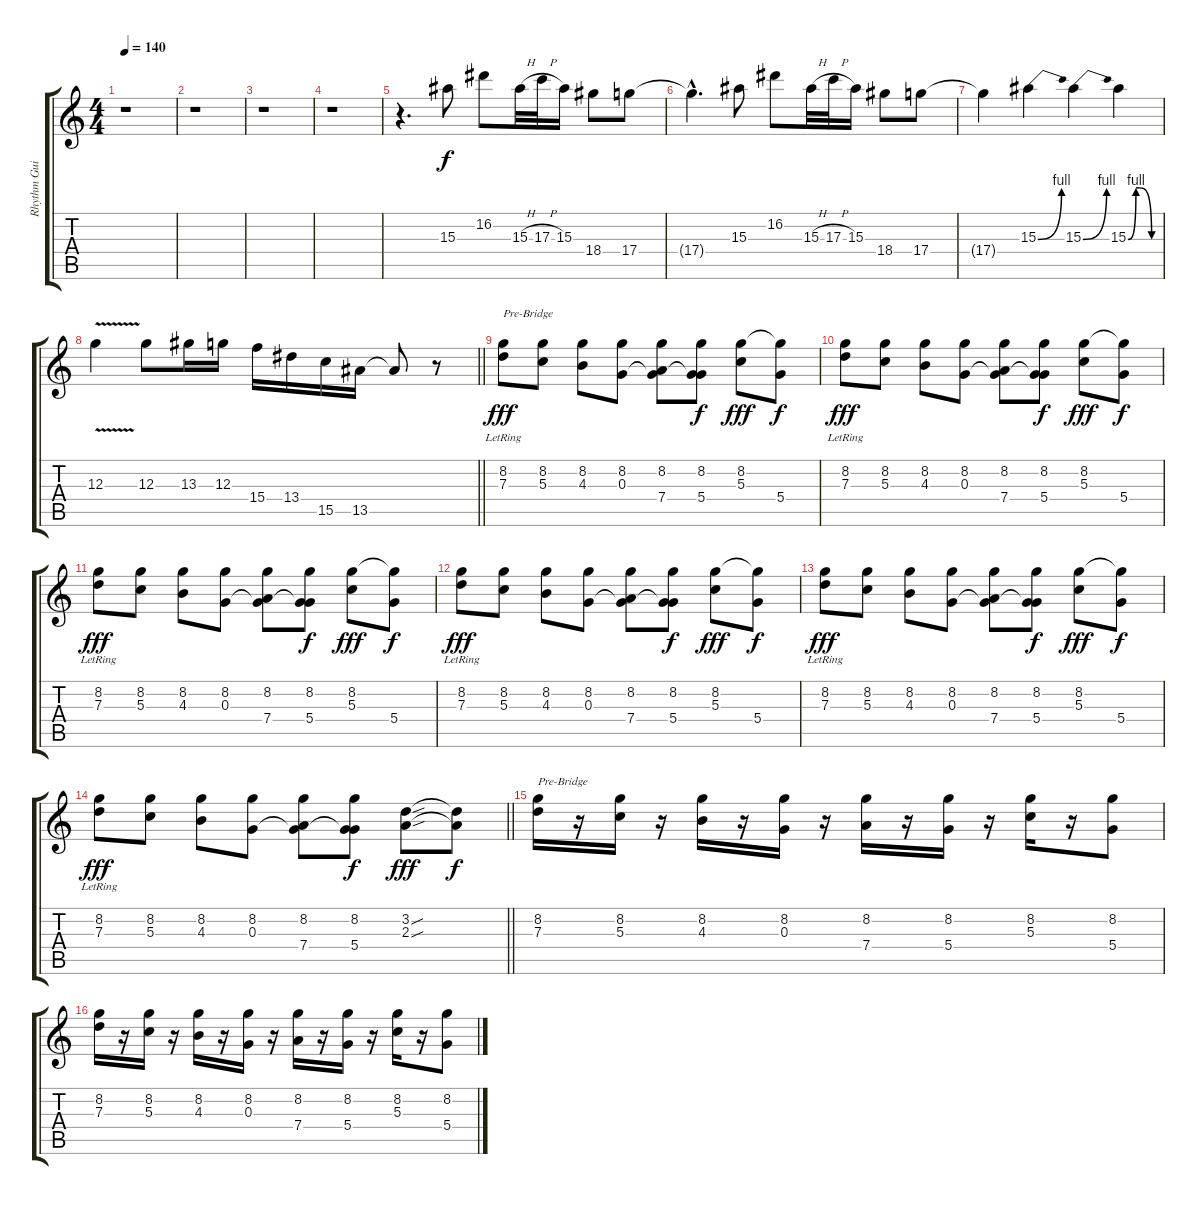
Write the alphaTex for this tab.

\track ("Rhythm Guitar" "Rhythm Gui") {instrument overdrivenguitar}
\staff {score tabs}
\tuning (E4 B3 G3 D3 A2 E2) {hide}
\ts (4 4)
\tempo 140
\clef g2
\ks c
r.1{dy f} |
r.1 |
r.1 |
r.1 |
r.4{d} 15.3.8 16.2.8 15.3{h}.32 17.3{h}.32 15.3.16 18.4.8 17.4.8 |
17.4{hac t}.4{d} 15.3.8 16.2.8 15.3{h}.32 17.3{h}.32 15.3.16 18.4.8 17.4.8 |
17.4{t}.4 15.3{be (bend 0 0 60 4)}.4 15.3{be (bend 0 0 60 4)}.4 15.3{be (custom 0 0 15 4 22 4 45 0 60 0)}.4 |
\barLineRight lightlight
12.3{v}.4 12.3.8 13.3.16 12.3.16 15.4.16 13.4.16 15.5.16 13.5.16 13.5{t}.8 r.8 |
(8.2{lr} 7.3).8{txt "Pre-Bridge" dy fff} (8.2 5.3).8 (8.2 4.3).8 (8.2 0.3).8 (8.2 0.3{t} 7.4).8 (8.2 0.3{t} 5.4).8{dy f} (8.2 5.3).8{dy fff} (8.2{t} 5.4).8{dy f} |
(8.2{lr} 7.3).8{dy fff} (8.2 5.3).8 (8.2 4.3).8 (8.2 0.3).8 (8.2 0.3{t} 7.4).8 (8.2 0.3{t} 5.4).8{dy f} (8.2 5.3).8{dy fff} (8.2{t} 5.4).8{dy f} |
(8.2{lr} 7.3).8{dy fff} (8.2 5.3).8 (8.2 4.3).8 (8.2 0.3).8 (8.2 0.3{t} 7.4).8 (8.2 0.3{t} 5.4).8{dy f} (8.2 5.3).8{dy fff} (8.2{t} 5.4).8{dy f} |
(8.2{lr} 7.3).8{dy fff} (8.2 5.3).8 (8.2 4.3).8 (8.2 0.3).8 (8.2 0.3{t} 7.4).8 (8.2 0.3{t} 5.4).8{dy f} (8.2 5.3).8{dy fff} (8.2{t} 5.4).8{dy f} |
(8.2{lr} 7.3).8{dy fff} (8.2 5.3).8 (8.2 4.3).8 (8.2 0.3).8 (8.2 0.3{t} 7.4).8 (8.2 0.3{t} 5.4).8{dy f} (8.2 5.3).8{dy fff} (8.2{t} 5.4).8{dy f} |
\barLineRight lightlight
(8.2{lr} 7.3).8{dy fff} (8.2 5.3).8 (8.2 4.3).8 (8.2 0.3).8 (8.2 0.3{t} 7.4).8 (8.2 0.3{t} 5.4).8{dy f} (3.2{sou} 2.3{sou}).8{dy fff} (3.2{t} 2.3{t}).8{dy f} |
(8.2 7.3).16{txt "Pre-Bridge"} r.16 (8.2 5.3).16 r.16 (8.2 4.3).16 r.16 (8.2 0.3).16 r.16 (8.2 7.4).16 r.16 (8.2 5.4).16 r.16 (8.2 5.3).16 r.16 (8.2 5.4).8 |
(8.2 7.3).16 r.16 (8.2 5.3).16 r.16 (8.2 4.3).16 r.16 (8.2 0.3).16 r.16 (8.2 7.4).16 r.16 (8.2 5.4).16 r.16 (8.2 5.3).16 r.16 (8.2 5.4).8
